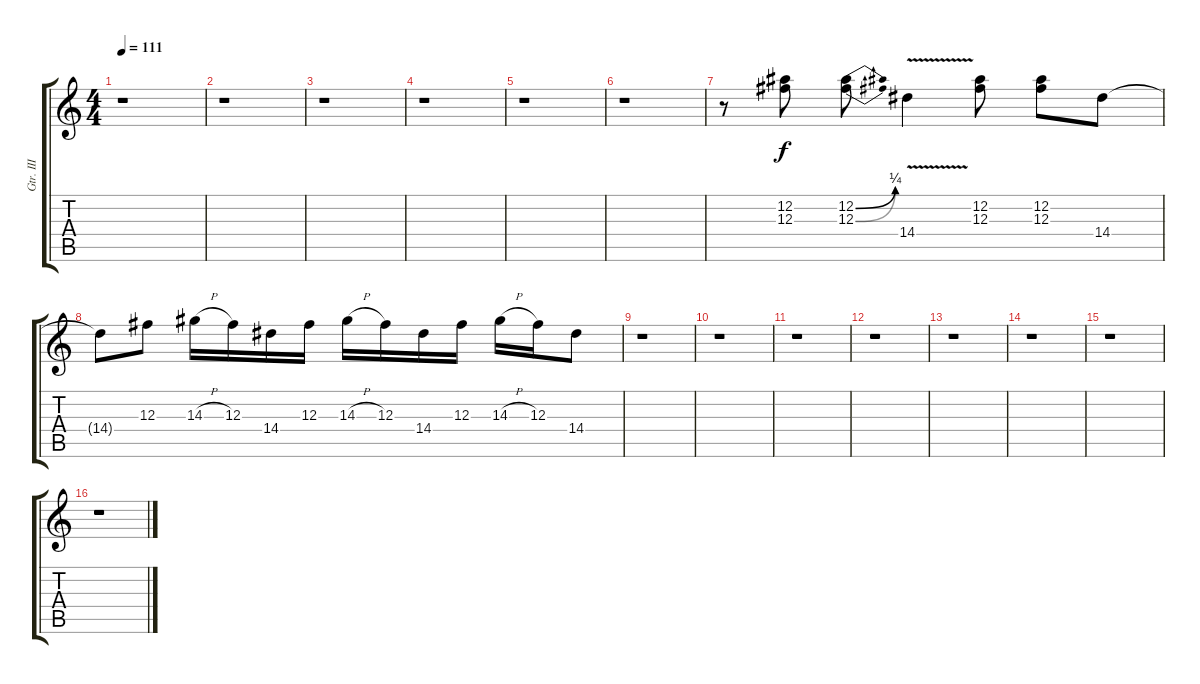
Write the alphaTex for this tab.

\track ("Gtr. III" "Gtr. III") {instrument distortionguitar}
\staff {score tabs}
\tuning (Eb4 Bb3 Gb3 Db3 Ab2 Eb2) {hide}
\ts (4 4)
\tempo 111
\clef g2
\ks c
r.1{dy f} |
r.1 |
r.1 |
r.1 |
r.1 |
r.1 |
r.8 (12.2 12.3).8 (12.2{be (bend 0 0 60 1)} 12.3{be (bend 0 0 60 1)}).8 14.4{v}.4 (12.2 12.3).8 (12.2 12.3).8 14.4.8 |
14.4{t}.8 12.3.8 14.3{h}.16 12.3.16 14.4.16 12.3.16 14.3{h}.16 12.3.16 14.4.16 12.3.16 14.3{h}.16 12.3.16 14.4.8 |
r.1 |
r.1 |
r.1 |
r.1 |
r.1 |
r.1 |
r.1 |
r.1
